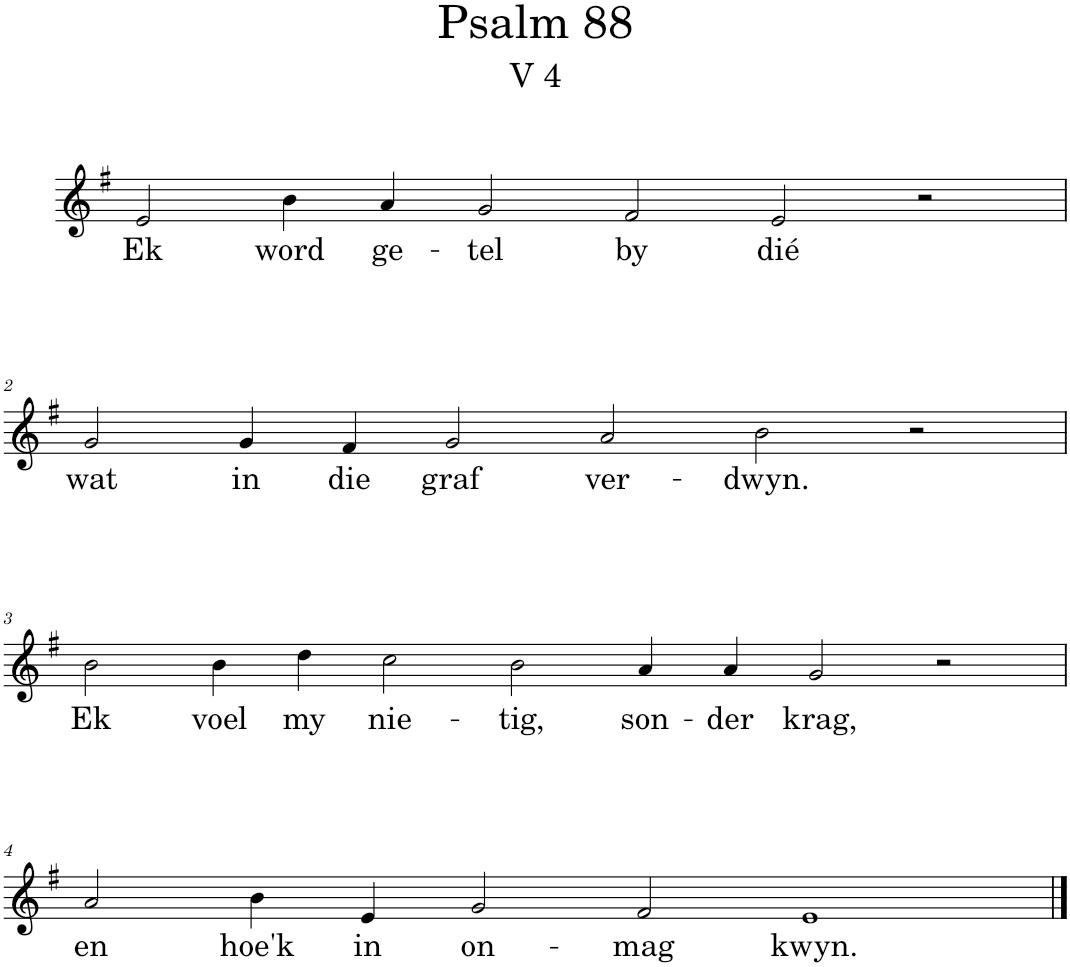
**kern	**text
*part1	*part1
*staff1	*staff1
*I"Pipe Organ	*
*I'Org.	*
*clefG2	*
*k[f#]	*
*M12/4	*
=1	=1
!	!LO:LY:b
2e/	Ek
!	!LO:LY:b
4b\	word
!	!LO:LY:b
4a/	ge-
!	!LO:LY:b
2g/	-tel
!	!LO:LY:b
2f#/	by
!	!LO:LY:b
2e/	dié
2r	.
!!LO:LB:g=z
=2	=2
!	!LO:LY:b
2g/	wat
!	!LO:LY:b
4g/	in
!	!LO:LY:b
4f#/	die
!	!LO:LY:b
2g/	graf
!	!LO:LY:b
2a/	ver-
!	!LO:LY:b
2b\	-dwyn.
2r	.
!!LO:LB:g=z
=3	=3
*M14/4	*
!	!LO:LY:b
2b\	Ek
!	!LO:LY:b
4b\	voel
!	!LO:LY:b
4dd\	my
!	!LO:LY:b
2cc\	nie-
!	!LO:LY:b
2b\	-tig,
!	!LO:LY:b
4a/	son-
!	!LO:LY:b
4a/	-der
!	!LO:LY:b
2g/	krag,
2r	.
!!LO:LB:g=z
=4	=4
*M12/4	*
!	!LO:LY:b
2a/	en
!	!LO:LY:b
4b\	hoe'k
!	!LO:LY:b
4e/	in
!	!LO:LY:b
2g/	on-
!	!LO:LY:b
2f#/	-mag
!	!LO:LY:b
1e	kwyn.
==	==
*-	*-
